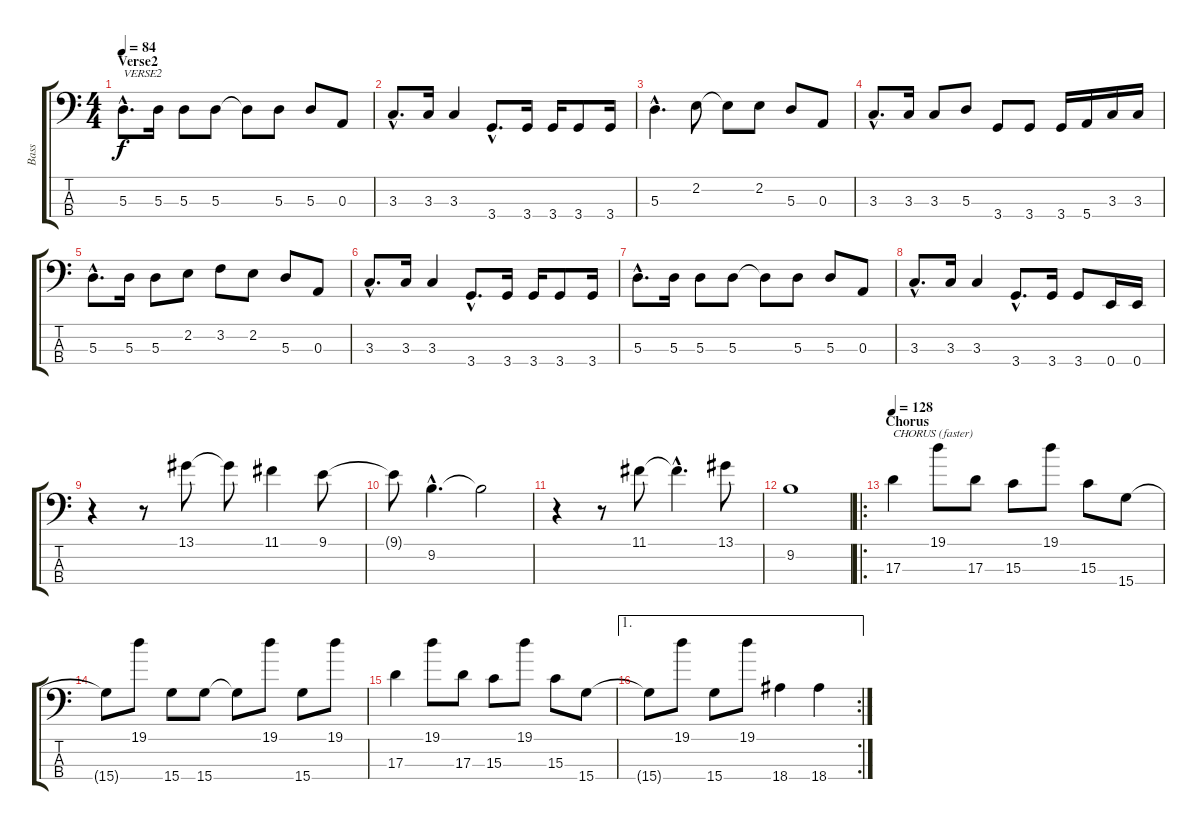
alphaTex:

\track ("Bass" "Bass") {instrument electricbassfinger}
\staff {score tabs}
\tuning (G2 D2 A1 E1) {hide}
\ts (4 4)
\section ("" "Verse2")
\tempo 84
\clef f4
\ks c
5.3{hac}.8{d txt "VERSE2" dy f} 5.3.16 5.3.8 5.3.8 5.3{t}.8 5.3.8 5.3.8 0.3.8 |
3.3{hac}.8{d} 3.3.16 3.3.4 3.4{hac}.8{d} 3.4.16 3.4.16 3.4.8 3.4.16 |
5.3{hac}.4{d} 2.2.8 2.2{t}.8 2.2.8 5.3.8 0.3.8 |
3.3{hac}.8{d} 3.3.16 3.3.8 5.3.8 3.4.8 3.4.8 3.4.16 5.4.16 3.3.16 3.3.16 |
5.3{hac}.8{d} 5.3.16 5.3.8 2.2.8 3.2.8 2.2.8 5.3.8 0.3.8 |
3.3{hac}.8{d} 3.3.16 3.3.4 3.4{hac}.8{d} 3.4.16 3.4.16 3.4.8 3.4.16 |
5.3{hac}.8{d} 5.3.16 5.3.8 5.3.8 5.3{t}.8 5.3.8 5.3.8 0.3.8 |
3.3{hac}.8{d} 3.3.16 3.3.4 3.4{hac}.8{d} 3.4.16 3.4.8 0.4.16 0.4.16 |
r.4 r.8 13.1.8 13.1{t}.8 11.1.4 9.1.8 |
9.1{t}.8 9.2{hac}.4{d} 9.2{t}.2 |
r.4 r.8 11.1.8 11.1{hac t}.4{d} 13.1.8 |
9.2.1 |
\ro
\section ("" "Chorus")
\tempo 128
17.3.4{txt "CHORUS (faster)"} 19.1.8 17.3.8 15.3.8 19.1.8 15.3.8 15.4.8 |
15.4{t}.8 19.1.8 15.4.8 15.4.8 15.4{t}.8 19.1.8 15.4.8 19.1.8 |
17.3.4 19.1.8 17.3.8 15.3.8 19.1.8 15.3.8 15.4.8 |
\ae 1
\rc 2
15.4{t}.8 19.1.8 15.4.8 19.1.8 18.4.4 18.4.4
